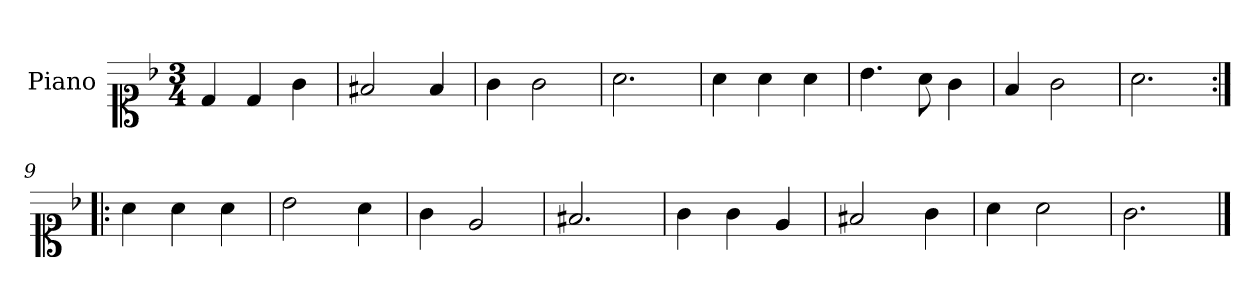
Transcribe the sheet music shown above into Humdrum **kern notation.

**kern
*part1
*staff1
*I"Piano
*I'Pno.
*clefC1
*k[b-]
*M3/4
=1
4d/
4d/
4g\
=2
2f#X/
4f#/
=3
4g\
2g\
=4
2.a\
=5
4a\
4a\
4a\
=6
4.b-\
8a\
4g\
=7
4f/
2g\
=8
2.a\
=9:|!|:
4a\
4a\
4a\
=10
2b-\
4a\
=11
4g\
2e/
=12
2.f#X/
=13
4g\
4g\
4e/
=14
2f#X/
4g\
=15
4a\
2a\
=16
2.g\
==
*-
